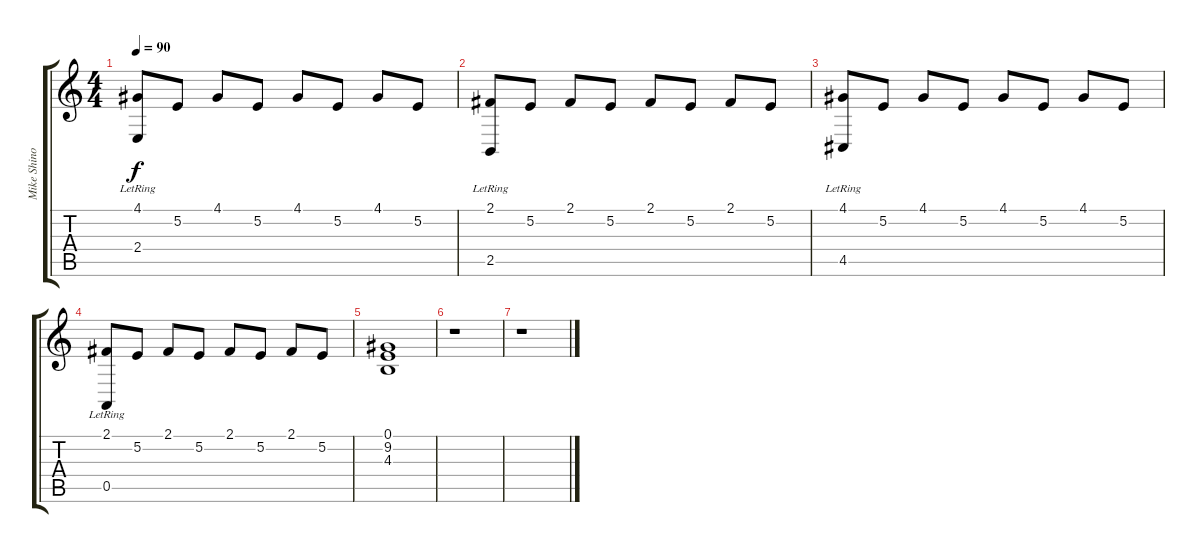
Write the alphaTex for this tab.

\track ("Mike Shinoda - Piano" "Mike Shino") {instrument acousticgrandpiano}
\staff {score tabs}
\tuning (E4 B3 G3 D3 A2 E2) {hide}
\ts (4 4)
\tempo 90
\clef g2
\ks c
(4.1 2.4{lr}).8{dy f} 5.2.8 4.1.8 5.2.8 4.1.8 5.2.8 4.1.8 5.2.8 |
(2.1 2.5{lr}).8 5.2.8 2.1.8 5.2.8 2.1.8 5.2.8 2.1.8 5.2.8 |
(4.1 4.5{lr}).8 5.2.8 4.1.8 5.2.8 4.1.8 5.2.8 4.1.8 5.2.8 |
(2.1 0.5{lr}).8 5.2.8 2.1.8 5.2.8 2.1.8 5.2.8 2.1.8 5.2.8 |
(0.1 9.2 4.3).1 |
r.1 |
r.1
